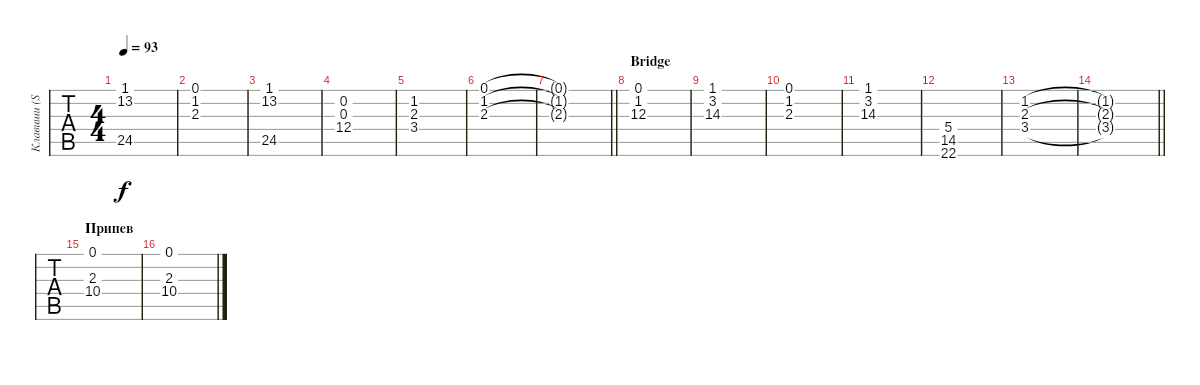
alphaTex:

\track ("Клавиши (String)" "Клавиши (S") {instrument stringensemble1}
\staff {tabs}
\tuning (E4 B3 G3 D3 A2 E2) {hide}
\ts (4 4)
\tempo 93
\clef g2
\ks c
(1.1 13.2 24.5).1{dy f} |
(0.1 1.2 2.3).1 |
(1.1 13.2 24.5).1 |
(0.2 0.3 12.4).1 |
(1.2 2.3 3.4).1 |
(0.1 1.2 2.3).1 |
\barLineRight lightlight
(0.1{t} 1.2{t} 2.3{t}).1 |
\section ("" "Bridge")
(0.1 1.2 12.3).1 |
(1.1 3.2 14.3).1 |
(0.1 1.2 2.3).1 |
(1.1 3.2 14.3).1 |
(5.4 14.5 22.6).1 |
(1.2 2.3 3.4).1 |
\barLineRight lightlight
(1.2{t} 2.3{t} 3.4{t}).1 |
\section ("" "Припев")
(0.1 2.3 10.4).1 |
(0.1 2.3 10.4).1
